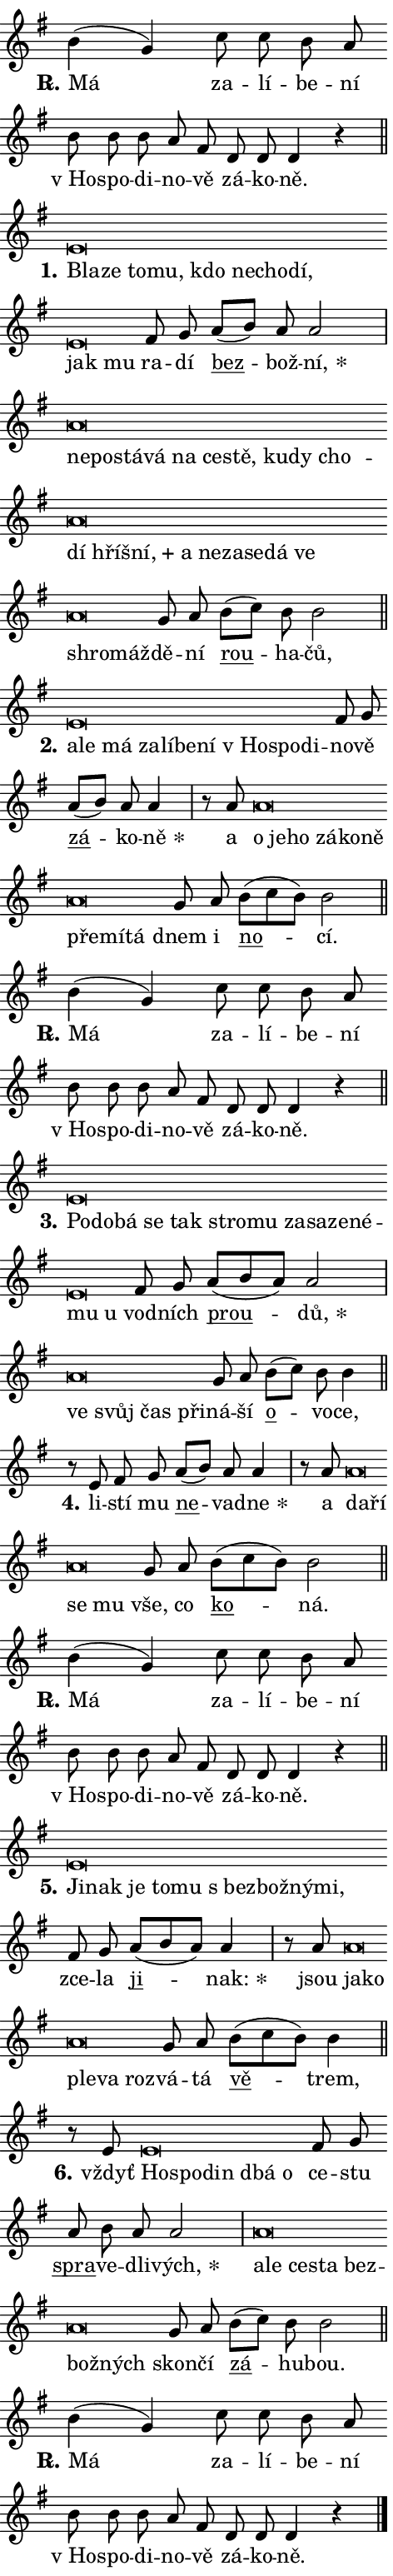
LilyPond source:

\version "2.24.0"
\header { tagline = "" }
\paper {
  indent = 0\cm
  top-margin = 0\cm
  right-margin = 0.13\cm % to fit lyric hyphens
  bottom-margin = 0\cm
  left-margin = 0\cm
  paper-width = 8\cm
  page-breaking = #ly:one-page-breaking
  system-system-spacing.basic-distance = #11
  score-system-spacing.basic-distance = #11
  ragged-last = ##f
}


%% Author: Thomas Morley
%% https://lists.gnu.org/archive/html/lilypond-user/2020-05/msg00002.html
#(define (line-position grob)
"Returns position of @var[grob} in current system:
   @code{'start}, if at first time-step
   @code{'end}, if at last time-step
   @code{'middle} otherwise
"
  (let* ((col (ly:item-get-column grob))
         (ln (ly:grob-object col 'left-neighbor))
         (rn (ly:grob-object col 'right-neighbor))
         (col-to-check-left (if (ly:grob? ln) ln col))
         (col-to-check-right (if (ly:grob? rn) rn col))
         (break-dir-left
           (and
             (ly:grob-property col-to-check-left 'non-musical #f)
             (ly:item-break-dir col-to-check-left)))
         (break-dir-right
           (and
             (ly:grob-property col-to-check-right 'non-musical #f)
             (ly:item-break-dir col-to-check-right))))
        (cond ((eqv? 1 break-dir-left) 'start)
              ((eqv? -1 break-dir-right) 'end)
              (else 'middle))))

#(define (tranparent-at-line-position vctor)
  (lambda (grob)
  "Relying on @code{line-position} select the relevant enry from @var{vctor}.
Used to determine transparency,"
    (case (line-position grob)
      ((end) (not (vector-ref vctor 0)))
      ((middle) (not (vector-ref vctor 1)))
      ((start) (not (vector-ref vctor 2))))))

noteHeadBreakVisibility =
#(define-music-function (break-visibility)(vector?)
"Makes @code{NoteHead}s transparent relying on @var{break-visibility}"
#{
  \override NoteHead.transparent =
    #(tranparent-at-line-position break-visibility)
#})

#(define delete-ledgers-for-transparent-note-heads
  (lambda (grob)
    "Reads whether a @code{NoteHead} is transparent.
If so this @code{NoteHead} is removed from @code{'note-heads} from
@var{grob}, which is supposed to be @code{LedgerLineSpanner}.
As a result ledgers are not printed for this @code{NoteHead}"
    (let* ((nhds-array (ly:grob-object grob 'note-heads))
           (nhds-list
             (if (ly:grob-array? nhds-array)
                 (ly:grob-array->list nhds-array)
                 '()))
           ;; Relies on the transparent-property being done before
           ;; Staff.LedgerLineSpanner.after-line-breaking is executed.
           ;; This is fragile ...
           (to-keep
             (remove
               (lambda (nhd)
                 (ly:grob-property nhd 'transparent #f))
               nhds-list)))
      ;; TODO find a better method to iterate over grob-arrays, similiar
      ;; to filter/remove etc for lists
      ;; For now rebuilt from scratch
      (set! (ly:grob-object grob 'note-heads)  '())
      (for-each
        (lambda (nhd)
          (ly:pointer-group-interface::add-grob grob 'note-heads nhd))
        to-keep))))

squashNotes = {
  \override NoteHead.X-extent = #'(-0.2 . 0.2)
  \override NoteHead.Y-extent = #'(-0.75 . 0)
  \override NoteHead.stencil =
    #(lambda (grob)
       (let ((pos (ly:grob-property grob 'staff-position)))
         (begin
           (if (< pos -7) (display "ERROR: Lower brevis then expected\n") (display ""))
           (if (<= pos -6) ly:text-interface::print ly:note-head::print))))
}
unSquashNotes = {
  \revert NoteHead.X-extent
  \revert NoteHead.Y-extent
  \revert NoteHead.stencil
}

hideNotes = \noteHeadBreakVisibility #begin-of-line-visible
unHideNotes = \noteHeadBreakVisibility #all-visible

% work-around for resetting accidentals
% https://lilypond.org/doc/v2.23/Documentation/notation/displaying-rhythms#unmetered-music
cadenzaMeasure = {
  \cadenzaOff
  \partial 1024 s1024
  \cadenzaOn
}

#(define-markup-command (accent layout props text) (markup?)
  "Underline accented syllable"
  (interpret-markup layout props
    #{\markup \override #'(offset . 4.3) \underline { #text }#}))

responsum = \markup \concat {
  "R" \hspace #-1.05 \path #0.1 #'((moveto 0 0.07) (lineto 0.9 0.8)) \hspace #0.05 "."
}

spaceSize = #0.6828661417322834 % exact space size for TeX Gyre Schola

\layout {
  \context {
    \Staff
    \remove "Time_signature_engraver"
    \override LedgerLineSpanner.after-line-breaking = #delete-ledgers-for-transparent-note-heads
  }
  \context {
    \Lyrics {
      \override LyricSpace.minimum-distance = \spaceSize
      \override LyricText.font-name = #"TeX Gyre Schola"
      \override LyricText.font-size = 1
      \override StanzaNumber.font-name = #"TeX Gyre Schola Bold"
      \override StanzaNumber.font-size = 1
    }
  }
  \context {
    \Score 
    \override NoteHead.text =
      #(lambda (grob) 
        (let ((pos (ly:grob-property grob 'staff-position)))
          #{\markup {
            \combine
              \halign #-0.55 \raise #(if (= pos -6) 0 0.5) \override #'(thickness . 2) \draw-line #'(3.2 . 0)
              \musicglyph "noteheads.sM1"
          }#}))
  }
}

% magnetic-lyrics.ily
%
%   written by
%     Jean Abou Samra <jean@abou-samra.fr>
%     Werner Lemberg <wl@gnu.org>
%
%   adapted by
%     Jiri Hon <jiri.hon@gmail.com>
%
% Version 2022-Apr-15

% https://www.mail-archive.com/lilypond-user@gnu.org/msg149350.html

#(define (Left_hyphen_pointer_engraver context)
   "Collect syllable-hyphen-syllable occurrences in lyrics and store
them in properties.  This engraver only looks to the left.  For
example, if the lyrics input is @code{foo -- bar}, it does the
following.

@itemize @bullet
@item
Set the @code{text} property of the @code{LyricHyphen} grob between
@q{foo} and @q{bar} to @code{foo}.

@item
Set the @code{left-hyphen} property of the @code{LyricText} grob with
text @q{foo} to the @code{LyricHyphen} grob between @q{foo} and
@q{bar}.
@end itemize

Use this auxiliary engraver in combination with the
@code{lyric-@/text::@/apply-@/magnetic-@/offset!} hook."
   (let ((hyphen #f)
         (text #f))
     (make-engraver
      (acknowledgers
       ((lyric-syllable-interface engraver grob source-engraver)
        (set! text grob)))
      (end-acknowledgers
       ((lyric-hyphen-interface engraver grob source-engraver)
        ;(when (not (grob::has-interface grob 'lyric-space-interface))
          (set! hyphen grob)));)
      ((stop-translation-timestep engraver)
       (when (and text hyphen)
         (ly:grob-set-object! text 'left-hyphen hyphen))
       (set! text #f)
       (set! hyphen #f)))))

#(define (lyric-text::apply-magnetic-offset! grob)
   "If the space between two syllables is less than the value in
property @code{LyricText@/.details@/.squash-threshold}, move the right
syllable to the left so that it gets concatenated with the left
syllable.

Use this function as a hook for
@code{LyricText@/.after-@/line-@/breaking} if the
@code{Left_@/hyphen_@/pointer_@/engraver} is active."
   (let ((hyphen (ly:grob-object grob 'left-hyphen #f)))
     (when hyphen
       (let ((left-text (ly:spanner-bound hyphen LEFT)))
         (when (grob::has-interface left-text 'lyric-syllable-interface)
           (let* ((common (ly:grob-common-refpoint grob left-text X))
                  (this-x-ext (ly:grob-extent grob common X))
                  (left-x-ext
                   (begin
                     ;; Trigger magnetism for left-text.
                     (ly:grob-property left-text 'after-line-breaking)
                     (ly:grob-extent left-text common X)))
                  ;; `delta` is the gap width between two syllables.
                  (delta (- (interval-start this-x-ext)
                            (interval-end left-x-ext)))
                  (details (ly:grob-property grob 'details))
                  (threshold (assoc-get 'squash-threshold details 0.2)))
             (when (< delta threshold)
               (let* (;; We have to manipulate the input text so that
                      ;; ligatures crossing syllable boundaries are not
                      ;; disabled.  For languages based on the Latin
                      ;; script this is essentially a beautification.
                      ;; However, for non-Western scripts it can be a
                      ;; necessity.
                      (lt (ly:grob-property left-text 'text))
                      (rt (ly:grob-property grob 'text))
                      (is-space (grob::has-interface hyphen 'lyric-space-interface))
                      (space (if is-space " " ""))
                      (extra-delta (if is-space spaceSize 0))
                      ;; Append new syllable.
                      (ltrt-space (if (and (string? lt) (string? rt))
                                (string-append lt space rt)
                                (make-concat-markup (list lt space rt))))
                      ;; Right-align `ltrt` to the right side.
                      (ltrt-space-markup (grob-interpret-markup
                               grob
                               (make-translate-markup
                                (cons (interval-length this-x-ext) 0)
                                (make-right-align-markup ltrt-space)))))
                 (begin
                   ;; Don't print `left-text`.
                   (ly:grob-set-property! left-text 'stencil #f)
                   ;; Set text and stencil (which holds all collected
                   ;; syllables so far) and shift it to the left.
                   (ly:grob-set-property! grob 'text ltrt-space)
                   (ly:grob-set-property! grob 'stencil ltrt-space-markup)
                   (ly:grob-translate-axis! grob (- (- delta extra-delta)) X))))))))))


#(define (lyric-hyphen::displace-bounds-first grob)
   ;; Make very sure this callback isn't triggered too early.
   (let ((left (ly:spanner-bound grob LEFT))
         (right (ly:spanner-bound grob RIGHT)))
     (ly:grob-property left 'after-line-breaking)
     (ly:grob-property right 'after-line-breaking)
     (ly:lyric-hyphen::print grob)))

squashThreshold = #0.4

\layout {
  \context {
    \Lyrics
    \consists #Left_hyphen_pointer_engraver
    \override LyricText.after-line-breaking =
      #lyric-text::apply-magnetic-offset!
    \override LyricHyphen.stencil = #lyric-hyphen::displace-bounds-first
    \override LyricText.details.squash-threshold = \squashThreshold
    \override LyricHyphen.minimum-distance = 0
    \override LyricHyphen.minimum-length = \squashThreshold
  }
}

squashText = \override LyricText.details.squash-threshold = 9999
unSquashText = \override LyricText.details.squash-threshold = \squashThreshold

leftText = \override LyricText.self-alignment-X = #LEFT
unLeftText = \revert LyricText.self-alignment-X

starOffset = #(lambda (grob) 
                (let ((x_offset (ly:self-alignment-interface::aligned-on-x-parent grob)))
                  (if (= x_offset 0) 0 (+ x_offset 1.2))))

star = #(define-music-function (syllable)(string?)
"Append star separator at the end of a syllable"
#{
  \once \override LyricText.X-offset = #starOffset
  \lyricmode { \markup {
    #syllable
    \override #'((font-name . "TeX Gyre Schola Bold")) \hspace #0.2 \lower #0.65 \larger "*"
  } }
#})

starAccent = #(define-music-function (syllable)(string?)
"Append star separator at the end of a syllable and make accent"
#{
  \once \override LyricText.X-offset = #starOffset
  \lyricmode { \markup {
    \accent #syllable
    \override #'((font-name . "TeX Gyre Schola Bold")) \hspace #0.2 \lower #0.65 \larger "*"
  } }
#})

breath = #(define-music-function (syllable)(string?)
"Append breathing indicator at the end of a syllable"
#{
  \lyricmode { \markup { #syllable "+" } }
#})

optionalBreath = #(define-music-function (syllable)(string?)
"Append optional breathing indicator at the end of a syllable"
#{
  \lyricmode { \markup { #syllable "(+)" } }
#})


\score {
    <<
        \new Voice = "melody" { \cadenzaOn \key g \major \relative { b'4( g) c8 c b a \bar "" b b b a fis \bar "" d d d4 r \cadenzaMeasure \bar "||" \break } }
        \new Lyrics \lyricsto "melody" { \lyricmode { \set stanza = \responsum
Má za -- lí -- be -- ní "v Ho" -- spo -- di -- no -- vě zá -- ko -- ně. } }
    >>
    \layout {}
}

\score {
    <<
        \new Voice = "melody" { \cadenzaOn \key g \major \relative { \squashNotes e'\breve*1/16 \hideNotes \breve*1/16 \bar "" \breve*1/16 \bar "" \breve*1/16 \bar "" \breve*1/16 \bar "" \breve*1/16 \bar "" \breve*1/16 \bar "" \breve*1/16 \bar "" \breve*1/16 \breve*1/16 \bar "" \unHideNotes \unSquashNotes fis8 g \bar "" a[( b)] a a2 \cadenzaMeasure \bar "|" \squashNotes a\breve*1/16 \hideNotes \breve*1/16 \bar "" \breve*1/16 \bar "" \breve*1/16 \bar "" \breve*1/16 \bar "" \breve*1/16 \bar "" \breve*1/16 \bar "" \breve*1/16 \bar "" \breve*1/16 \bar "" \breve*1/16 \bar "" \breve*1/16 \bar "" \breve*1/16 \bar "" \breve*1/16 \bar "" \breve*1/16 \bar "" \breve*1/16 \bar "" \breve*1/16 \bar "" \breve*1/16 \bar "" \breve*1/16 \bar "" \breve*1/16 \bar "" \breve*1/16 \breve*1/16 \bar "" \unHideNotes \unSquashNotes g8 a \bar "" b[( c)] b b2 \cadenzaMeasure \bar "||" \break } }
        \new Lyrics \lyricsto "melody" { \lyricmode { \set stanza = "1."
\leftText Bla -- \squashText ze to -- mu, kdo ne -- cho -- dí, jak mu \unLeftText \unSquashText ra -- dí \markup \accent bez -- bož -- \star ní, \leftText ne -- \squashText po -- stá -- vá na ce -- stě, ku -- dy cho -- dí hří -- \breath "šní," a ne -- za -- se -- dá ve shro -- máž -- \unLeftText \unSquashText dě -- ní \markup \accent rou -- ha -- čů, } }
    >>
    \layout {}
}

\score {
    <<
        \new Voice = "melody" { \cadenzaOn \key g \major \relative { \squashNotes e'\breve*1/16 \hideNotes \breve*1/16 \bar "" \breve*1/16 \bar "" \breve*1/16 \bar "" \breve*1/16 \bar "" \breve*1/16 \bar "" \breve*1/16 \bar "" \breve*1/16 \bar "" \breve*1/16 \breve*1/16 \bar "" \unHideNotes \unSquashNotes fis8 g \bar "" a[( b)] a a4 \cadenzaMeasure \bar "|" r8 a8 \squashNotes a\breve*1/16 \hideNotes \breve*1/16 \bar "" \breve*1/16 \bar "" \breve*1/16 \bar "" \breve*1/16 \bar "" \breve*1/16 \bar "" \breve*1/16 \bar "" \breve*1/16 \breve*1/16 \bar "" \unHideNotes \unSquashNotes g8 a \bar "" b[( c b)] b2 \cadenzaMeasure \bar "||" \break } }
        \new Lyrics \lyricsto "melody" { \lyricmode { \set stanza = "2."
\leftText a -- \squashText le má za -- lí -- be -- ní "v Ho" -- spo -- di -- \unLeftText \unSquashText no -- vě \markup \accent zá -- ko -- \star ně a \leftText o \squashText je -- ho zá -- ko -- ně pře -- mí -- tá \unLeftText \unSquashText dnem i \markup \accent no -- cí. } }
    >>
    \layout {}
}

\score {
    <<
        \new Voice = "melody" { \cadenzaOn \key g \major \relative { b'4( g) c8 c b a \bar "" b b b a fis \bar "" d d d4 r \cadenzaMeasure \bar "||" \break } }
        \new Lyrics \lyricsto "melody" { \lyricmode { \set stanza = \responsum
Má za -- lí -- be -- ní "v Ho" -- spo -- di -- no -- vě zá -- ko -- ně. } }
    >>
    \layout {}
}

\score {
    <<
        \new Voice = "melody" { \cadenzaOn \key g \major \relative { \squashNotes e'\breve*1/16 \hideNotes \breve*1/16 \bar "" \breve*1/16 \bar "" \breve*1/16 \bar "" \breve*1/16 \bar "" \breve*1/16 \bar "" \breve*1/16 \bar "" \breve*1/16 \bar "" \breve*1/16 \bar "" \breve*1/16 \bar "" \breve*1/16 \bar "" \breve*1/16 \breve*1/16 \bar "" \unHideNotes \unSquashNotes fis8 g \bar "" a[( b a)] a2 \cadenzaMeasure \bar "|" \squashNotes a\breve*1/16 \hideNotes \breve*1/16 \bar "" \breve*1/16 \breve*1/16 \bar "" \unHideNotes \unSquashNotes g8 a \bar "" b[( c)] b b4 \cadenzaMeasure \bar "||" \break } }
        \new Lyrics \lyricsto "melody" { \lyricmode { \set stanza = "3."
\leftText Po -- \squashText do -- bá se tak stro -- mu za -- sa -- ze -- né -- mu u \unLeftText \unSquashText vod -- ních \markup \accent prou -- \star dů, \leftText ve \squashText svůj čas při -- \unLeftText \unSquashText ná -- ší \markup \accent o -- vo -- ce, } }
    >>
    \layout {}
}

\score {
    <<
        \new Voice = "melody" { \cadenzaOn \key g \major \relative { r8 e' fis8 g \bar "" a[( b)] a a4 \cadenzaMeasure \bar "|" r8 a8 \squashNotes a\breve*1/16 \hideNotes \breve*1/16 \bar "" \breve*1/16 \breve*1/16 \bar "" \unHideNotes \unSquashNotes g8 a \bar "" b[( c b)] b2 \cadenzaMeasure \bar "||" \break } }
        \new Lyrics \lyricsto "melody" { \lyricmode { \set stanza = "4."
li -- stí mu \markup \accent ne -- vad -- \star ne a \leftText da -- \squashText ří se mu \unLeftText \unSquashText vše, co \markup \accent ko -- ná. } }
    >>
    \layout {}
}

\score {
    <<
        \new Voice = "melody" { \cadenzaOn \key g \major \relative { b'4( g) c8 c b a \bar "" b b b a fis \bar "" d d d4 r \cadenzaMeasure \bar "||" \break } }
        \new Lyrics \lyricsto "melody" { \lyricmode { \set stanza = \responsum
Má za -- lí -- be -- ní "v Ho" -- spo -- di -- no -- vě zá -- ko -- ně. } }
    >>
    \layout {}
}

\score {
    <<
        \new Voice = "melody" { \cadenzaOn \key g \major \relative { \squashNotes e'\breve*1/16 \hideNotes \breve*1/16 \bar "" \breve*1/16 \bar "" \breve*1/16 \bar "" \breve*1/16 \bar "" \breve*1/16 \bar "" \breve*1/16 \bar "" \breve*1/16 \breve*1/16 \bar "" \unHideNotes \unSquashNotes fis8 g \bar "" a[( b a)] a4 \cadenzaMeasure \bar "|" r8 a8 \squashNotes a\breve*1/16 \hideNotes \breve*1/16 \bar "" \breve*1/16 \bar "" \breve*1/16 \breve*1/16 \bar "" \unHideNotes \unSquashNotes g8 a \bar "" b[( c b)] b4 \cadenzaMeasure \bar "||" \break } }
        \new Lyrics \lyricsto "melody" { \lyricmode { \set stanza = "5."
\leftText Ji -- \squashText nak je to -- mu "s bez" -- bož -- ný -- mi, \unLeftText \unSquashText zce -- la \markup \accent ji -- \star nak: jsou \leftText ja -- \squashText ko ple -- va roz -- \unLeftText \unSquashText vá -- tá \markup \accent vě -- trem, } }
    >>
    \layout {}
}

\score {
    <<
        \new Voice = "melody" { \cadenzaOn \key g \major \relative { r8 e'8 \squashNotes e\breve*1/16 \hideNotes \breve*1/16 \bar "" \breve*1/16 \bar "" \breve*1/16 \breve*1/16 \bar "" \unHideNotes \unSquashNotes fis8 g \bar "" a b a a2 \cadenzaMeasure \bar "|" \squashNotes a\breve*1/16 \hideNotes \breve*1/16 \bar "" \breve*1/16 \bar "" \breve*1/16 \bar "" \breve*1/16 \bar "" \breve*1/16 \breve*1/16 \bar "" \unHideNotes \unSquashNotes g8 a \bar "" b[( c)] b b2 \cadenzaMeasure \bar "||" \break } }
        \new Lyrics \lyricsto "melody" { \lyricmode { \set stanza = "6."
vždyť \leftText Ho -- \squashText spo -- din dbá o \unLeftText \unSquashText ce -- stu \markup \accent spra -- ve -- dli -- \star vých, \leftText a -- \squashText le ce -- sta bez -- bož -- ných \unLeftText \unSquashText skon -- čí \markup \accent zá -- hu -- bou. } }
    >>
    \layout {}
}

\score {
    <<
        \new Voice = "melody" { \cadenzaOn \key g \major \relative { b'4( g) c8 c b a \bar "" b b b a fis \bar "" d d d4 r \cadenzaMeasure \bar "||" \break } \bar "|." }
        \new Lyrics \lyricsto "melody" { \lyricmode { \set stanza = \responsum
Má za -- lí -- be -- ní "v Ho" -- spo -- di -- no -- vě zá -- ko -- ně. } }
    >>
    \layout {}
}
